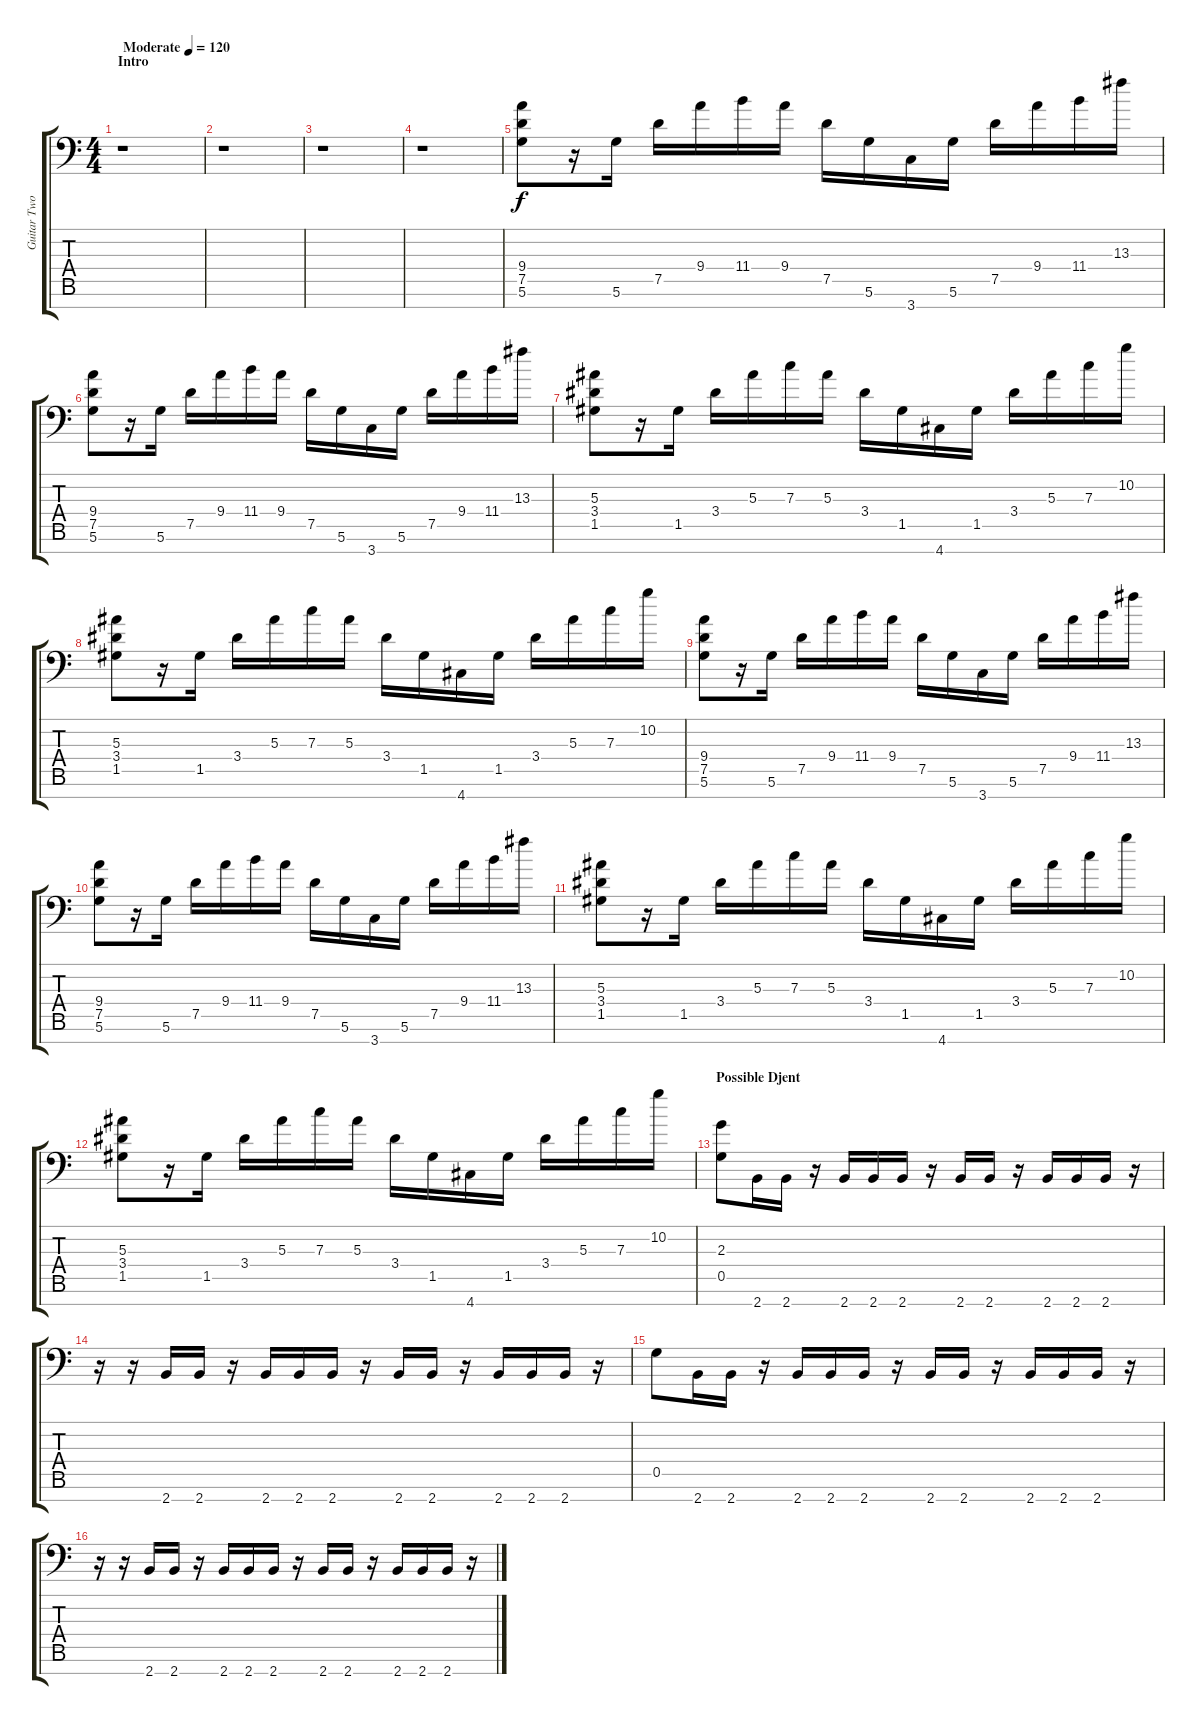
\track ("Guitar Two" "Guitar Two") {instrument overdrivenguitar}
\staff {score tabs}
\tuning (D4 A3 F3 C3 G2 D2 A1) {hide}
\ts (4 4)
\section ("" "Intro")
\tempo (120 "Moderate")
\clef f4
\ks c
r.1{dy f instrument overdrivenguitar} |
r.1 |
r.1 |
r.1 |
(9.4 7.5 5.6).8 r.16 5.6.16 7.5.16 9.4.16 11.4.16 9.4.16 7.5.16 5.6.16 3.7.16 5.6.16 7.5.16 9.4.16 11.4.16 13.3.16 |
(9.4 7.5 5.6).8 r.16 5.6.16 7.5.16 9.4.16 11.4.16 9.4.16 7.5.16 5.6.16 3.7.16 5.6.16 7.5.16 9.4.16 11.4.16 13.3.16 |
(5.3 3.4 1.5).8 r.16 1.5.16 3.4.16 5.3.16 7.3.16 5.3.16 3.4.16 1.5.16 4.7.16 1.5.16 3.4.16 5.3.16 7.3.16 10.2.16 |
(5.3 3.4 1.5).8 r.16 1.5.16 3.4.16 5.3.16 7.3.16 5.3.16 3.4.16 1.5.16 4.7.16 1.5.16 3.4.16 5.3.16 7.3.16 10.2.16 |
(9.4 7.5 5.6).8 r.16 5.6.16 7.5.16 9.4.16 11.4.16 9.4.16 7.5.16 5.6.16 3.7.16 5.6.16 7.5.16 9.4.16 11.4.16 13.3.16 |
(9.4 7.5 5.6).8 r.16 5.6.16 7.5.16 9.4.16 11.4.16 9.4.16 7.5.16 5.6.16 3.7.16 5.6.16 7.5.16 9.4.16 11.4.16 13.3.16 |
(5.3 3.4 1.5).8 r.16 1.5.16 3.4.16 5.3.16 7.3.16 5.3.16 3.4.16 1.5.16 4.7.16 1.5.16 3.4.16 5.3.16 7.3.16 10.2.16 |
(5.3 3.4 1.5).8 r.16 1.5.16 3.4.16 5.3.16 7.3.16 5.3.16 3.4.16 1.5.16 4.7.16 1.5.16 3.4.16 5.3.16 7.3.16 10.2.16 |
\section ("" "Possible Djent")
(2.3 0.5).8 2.7.16 2.7.16 r.16 2.7.16 2.7.16 2.7.16 r.16 2.7.16 2.7.16 r.16 2.7.16 2.7.16 2.7.16 r.16 |
r.16 r.16 2.7.16 2.7.16 r.16 2.7.16 2.7.16 2.7.16 r.16 2.7.16 2.7.16 r.16 2.7.16 2.7.16 2.7.16 r.16 |
0.5.8 2.7.16 2.7.16 r.16 2.7.16 2.7.16 2.7.16 r.16 2.7.16 2.7.16 r.16 2.7.16 2.7.16 2.7.16 r.16 |
r.16 r.16 2.7.16 2.7.16 r.16 2.7.16 2.7.16 2.7.16 r.16 2.7.16 2.7.16 r.16 2.7.16 2.7.16 2.7.16 r.16
